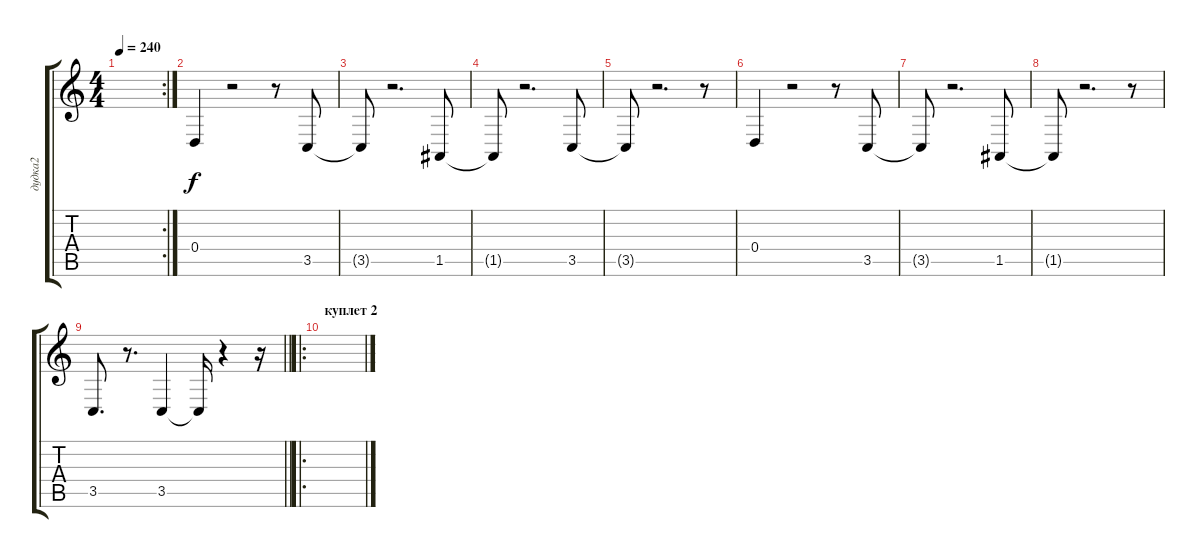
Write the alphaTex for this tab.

\track ("дудка2" "дудка2") {instrument trombone}
\staff {score tabs}
\tuning (E4 B3 G3 D3 A2 E2) {hide}
\rc 2
\ts (4 4)
\tempo 240
\clef g2
\ks c
|
0.4.4 r.2 r.8 3.5.8 |
3.5{t}.8 r.2{d} 1.5.8 |
1.5{t}.8 r.2{d} 3.5.8 |
3.5{t}.8 r.2{d} r.8 |
0.4.4 r.2 r.8 3.5.8 |
3.5{t}.8 r.2{d} 1.5.8 |
1.5{t}.8 r.2{d} r.8 |
\barLineRight lightlight
3.5.8{d} r.8{d} 3.5.4 3.5{t}.16 r.4 r.16 |
\ro
\section ("" "куплет 2")
